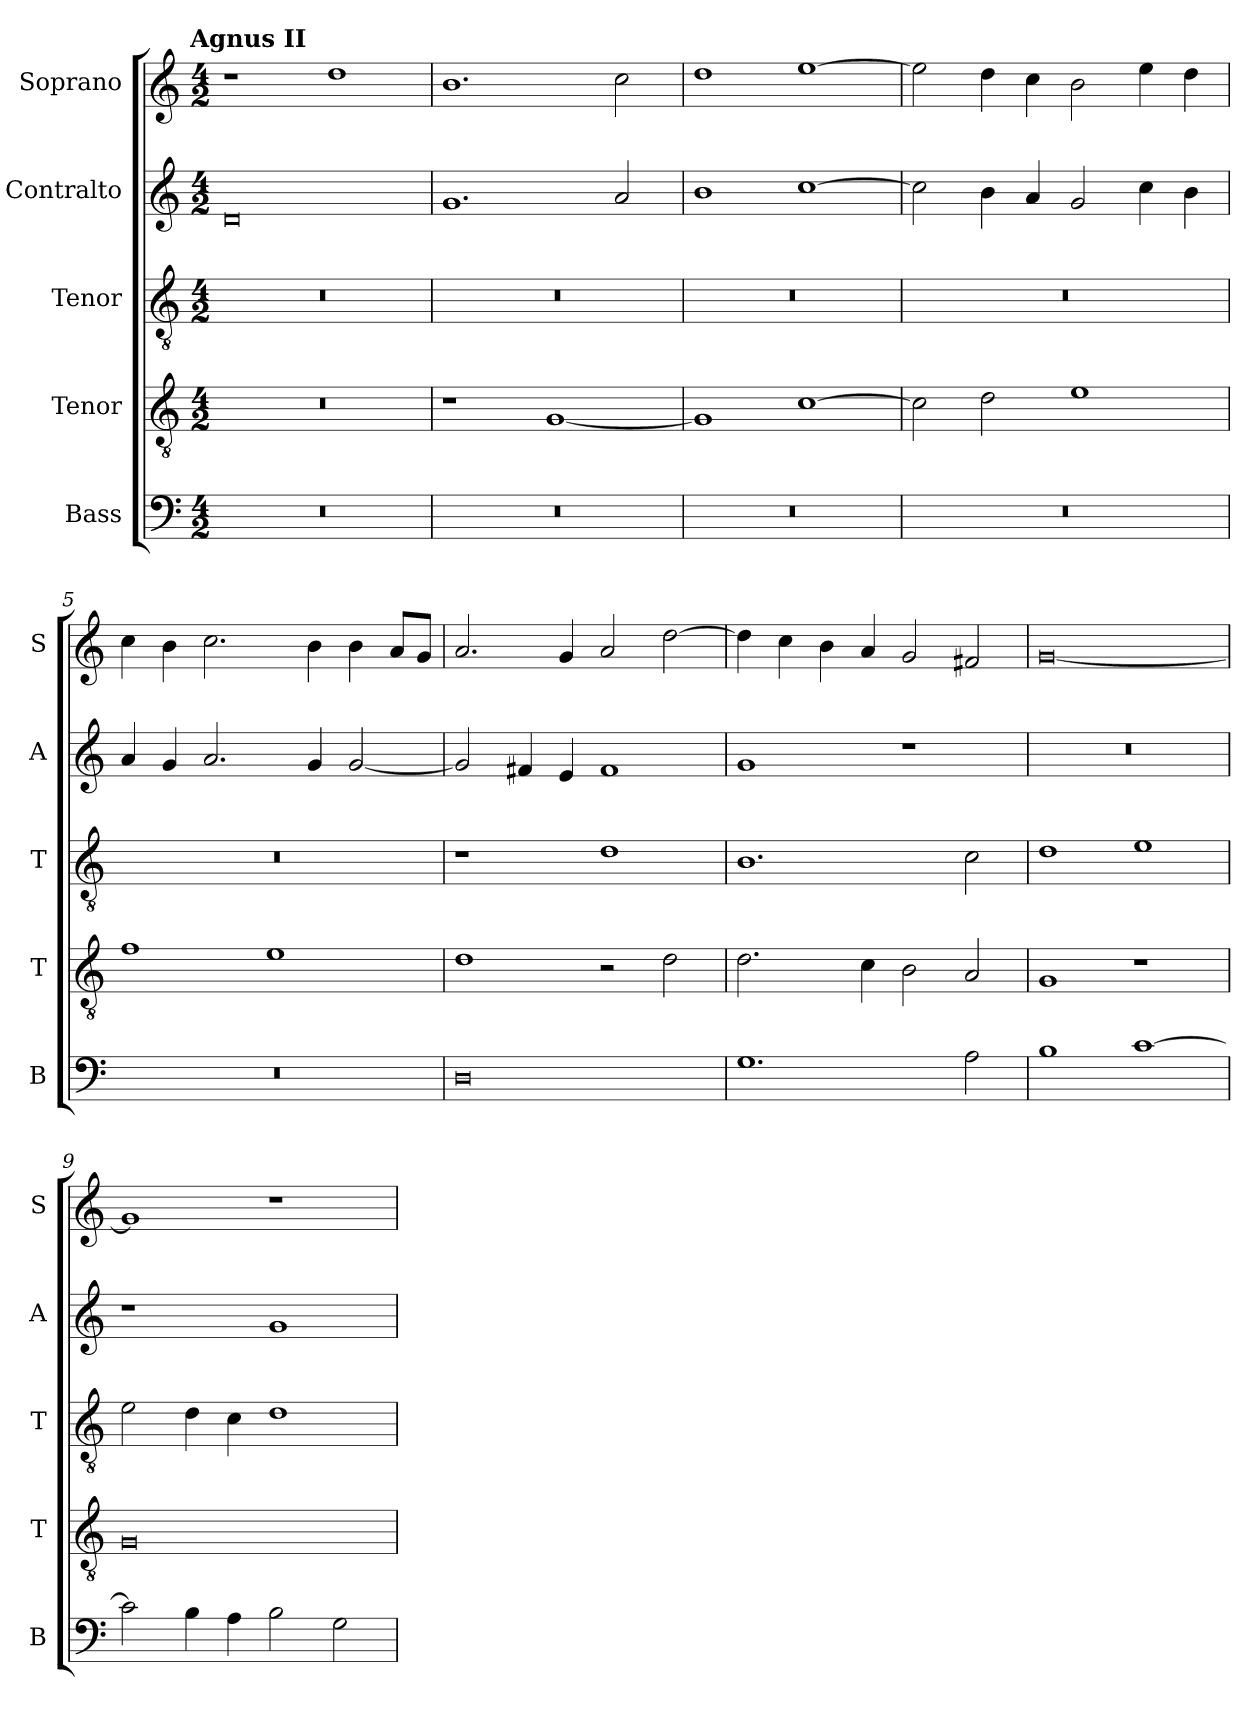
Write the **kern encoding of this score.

**kern	**kern	**kern	**kern	**kern
*part5	*part4	*part3	*part2	*part1
*staff5	*staff4	*staff3	*staff2	*staff1
*I"Bass	*I"Tenor	*I"Tenor	*I"Contralto	*I"Soprano
*I'B	*I'T	*I'T	*I'A	*I'S
*clefF4	*clefGv2	*clefGv2	*clefG2	*clefG2
*k[]	*k[]	*k[]	*k[]	*k[]
*C:ion	*C:ion	*C:ion	*C:ion	*C:ion
!!LO:TX:omd:t=Agnus II
*M4/2	*M4/2	*M4/2	*M4/2	*M4/2
=1	=1	=1	=1	=1
0r	0r	0r	0d	1r
.	.	.	.	1dd
=2	=2	=2	=2	=2
0r	1r	0r	1.g	1.b
.	[1G	.	.	.
.	.	.	2a	2cc
=3	=3	=3	=3	=3
0r	1G]	0r	1b	1dd
.	[1c	.	[1cc	[1ee
=4	=4	=4	=4	=4
0r	2c]	0r	2cc]	2ee]
.	2d	.	4b	4dd
.	.	.	4a	4cc
.	1e	.	2g	2b
.	.	.	4cc	4ee
.	.	.	4b	4dd
=5	=5	=5	=5	=5
0r	1f	0r	4a	4cc
.	.	.	4g	4b
.	.	.	2.a	2.cc
.	1e	.	.	.
.	.	.	4g	4b
.	.	.	[2g	4b
.	.	.	.	8a/L
.	.	.	.	8g/J
=6	=6	=6	=6	=6
0D	1d	1r	2g]	2.a
.	.	.	4f#X	.
.	.	.	4e	4g
.	2r	1d	1f#	2a
.	2d	.	.	[2dd
=7	=7	=7	=7	=7
1.G	2.d	1.B	1g	4dd]
.	.	.	.	4cc
.	.	.	.	4b
.	4c	.	.	4a
.	2B	.	1r	2g
2A	2A	2c	.	2f#X
=8	=8	=8	=8	=8
1B	1G	1d	0r	[0g
[1c	1r	1e	.	.
=9	=9	=9	=9	=9
2c]	0G	2e	1r	1g]
4B	.	4d	.	.
4A	.	4c	.	.
2B	.	1d	1g	1r
2G	.	.	.	.
=	=	=	=	=
*-	*-	*-	*-	*-
